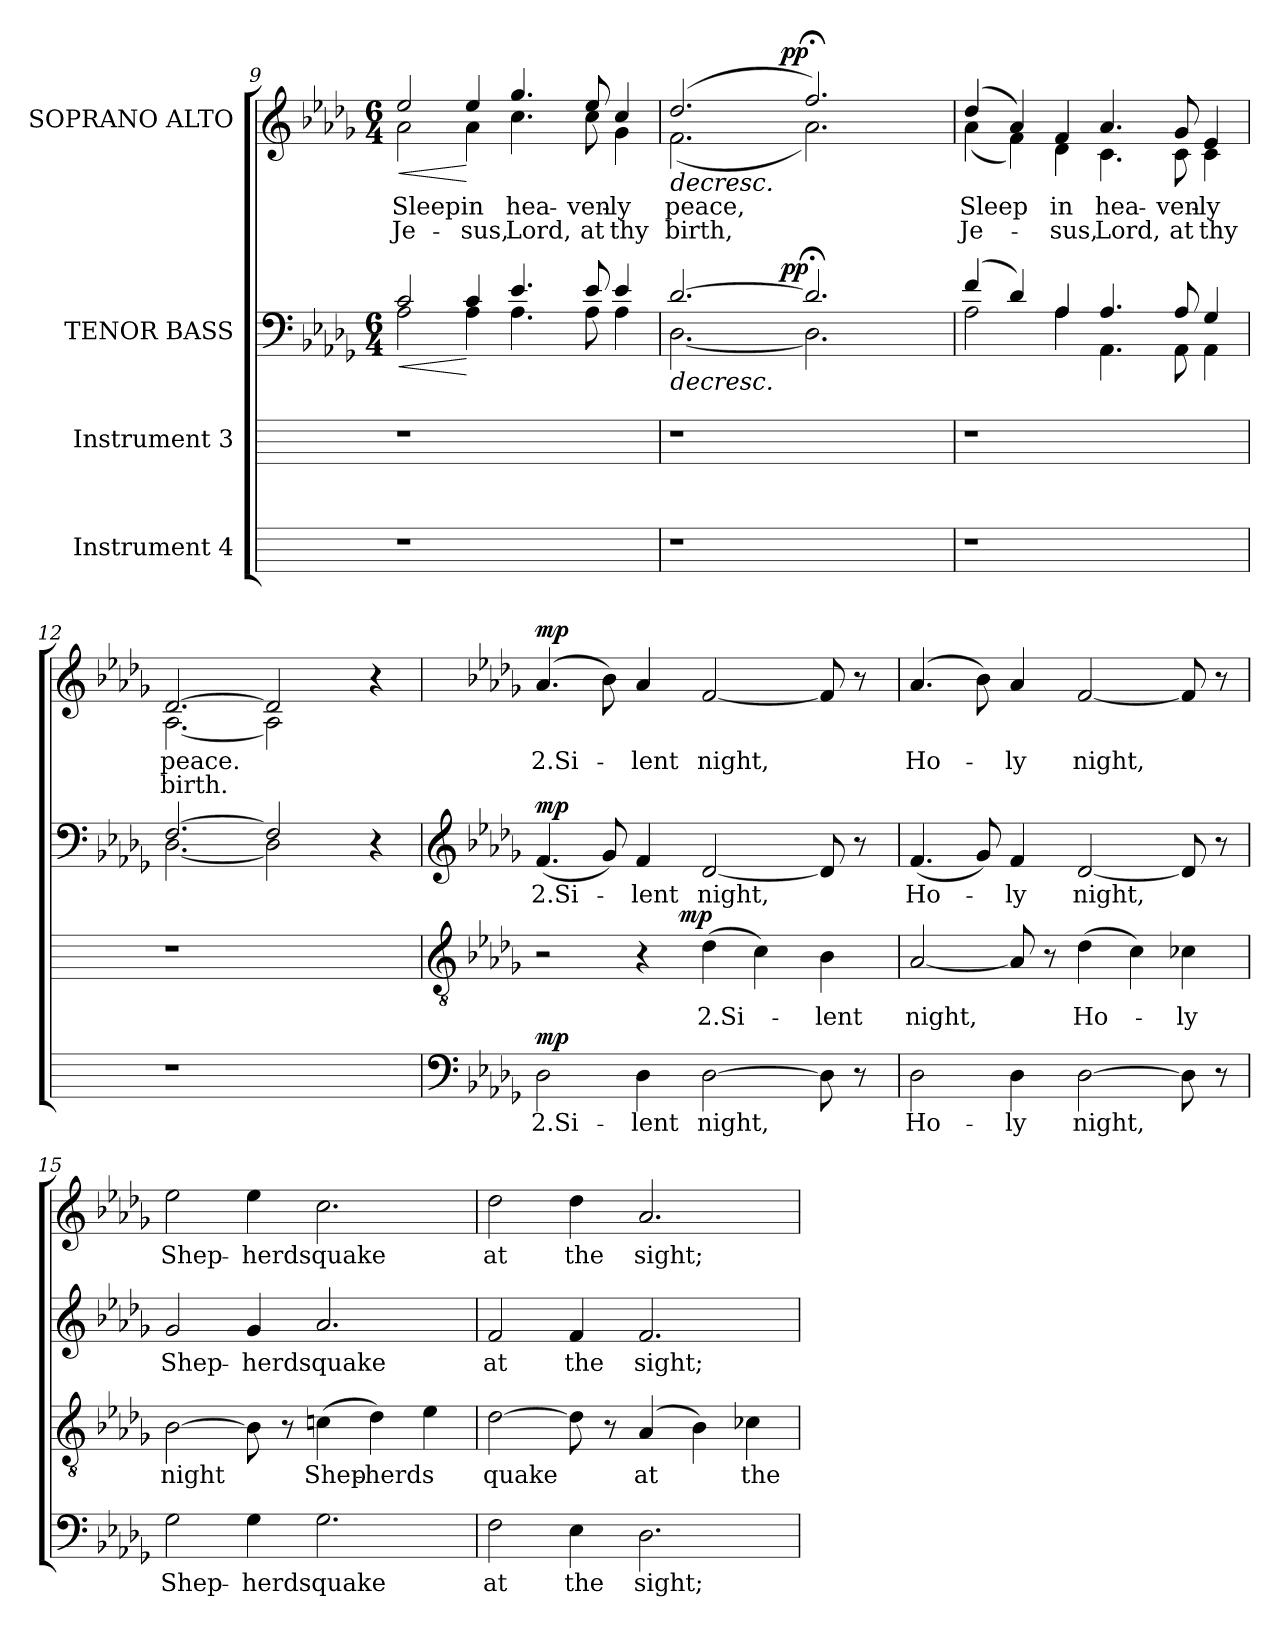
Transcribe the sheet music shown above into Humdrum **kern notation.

**kern	**text	**dynam	**kern	**text	**dynam	**kern	**text	**dynam	**kern	**text	**text	**dynam
*part4	*part4	*part4	*part3	*part3	*part3	*part2	*part2	*part2	*part1	*part1	*part1	*part1
*staff4	*staff4	*staff4	*staff3	*staff3	*staff3	*staff2	*staff2	*staff2	*staff1	*staff1	*staff1	*staff1
*I"Instrument 4	*	*	*I"Instrument 3	*	*	*I"TENOR  BASS	*	*	*I"SOPRANO  ALTO	*	*	*
!!LO:LB:g=z
*	*	*	*	*	*	*clefF4	*	*	*clefG2	*	*	*
*	*	*	*	*	*	*k[b-e-a-d-g-]	*	*	*k[b-e-a-d-g-]	*	*	*
*	*	*	*	*	*	*D-:	*	*	*D-:	*	*	*
*	*	*	*	*	*	*M6/4	*	*	*M6/4	*	*	*
=9	=9	=9	=9	=9	=9	=9	=9	=9	=9	=9	=9	=9
!	!	!	!	!	!	!	!	!LO:HP:b	!	!LO:LY:b:cj	!LO:LY:b:cj	!LO:HP:b
*	*	*	*	*	*	*^	*	*	*^	*	*	*
1r	.	.	1r	.	.	2c/	2A-\	.	<	2ee-/	2a-\	Sleep	Je-	<
!	!	!	!	!	!	!	!	!	!	!	!	!LO:LY:b:cj	!LO:LY:b:cj	!
.	.	.	.	.	.	4c/	4A-\	.	[	4ee-/	4a-\	-in	sus,	[
!	!	!	!	!	!	!	!	!	!	!	!	!LO:LY:b:cj	!LO:LY:b:cj	!
.	.	.	.	.	.	4.e-/	4.A-\	.	.	4.gg-/	4.cc\	hea-	-Lord,	.
2ryy	.	.	2ryy	.	.	.	.	.	.	.	.	.	.	.
!	!	!	!	!	!	!	!	!	!	!	!	!LO:LY:b:cj	!LO:LY:b:cj	!
.	.	.	.	.	.	8e-/	8A-\	.	.	8ee-/	8cc\	ven-	-at	.
!	!	!	!	!	!	!	!	!	!	!	!	!LO:LY:b:rj	!LO:LY:b:cj	!
.	.	.	.	.	.	4e-/	4A-\	.	.	4cc/	4g-\	ly	thy	.
=10	=10	=10	=10	=10	=10	=10	=10	=10	=10	=10	=10	=10	=10	=10
!	!	!	!	!	!	!	!	!	!LO:HP:b	!	!	!LO:LY:b	!LO:LY:b	!LO:HP:b
*	*	*	*	*	*	*	*^	*	*	*	*^	*	*	*
1r	.	.	1r	.	.	[>2.d-/	[<2.D-\	2ryy	.	>	(>2.dd-/	(<2.f\	2ryy	peace,	birth,	>
.	.	.	.	.	.	.	.	8ryy	.	.	.	.	8ryy	.	.	.
.	.	.	.	.	.	.	.	32ryy	.	.	.	.	32ryy	.	.	.
!	!	!	!	!	!	!	!	!	!	!LO:DY:b	!	!	!	!	!	!LO:DY:a
.	.	.	.	.	.	.	.	2ryy	.	pp	.	.	2ryy	.	.	pp
.	.	.	.	.	.	2.d-;<;/]	2.D-\]	.	.	]	2.ff;<;/)	2.a-\)	.	.	.	]
2ryy	.	.	2ryy	.	.	.	.	.	.	.	.	.	.	.	.	.
.	.	.	.	.	.	.	.	4ryy	.	.	.	.	4ryy	.	.	.
.	.	.	.	.	.	.	.	16.ryy	.	.	.	.	16.ryy	.	.	.
=11	=11	=11	=11	=11	=11	=11	=11	=11	=11	=11	=11	=11	=11	=11	=11	=11
!	!	!	!	!	!	!	!	!	!	!	!	!	!	!LO:LY:b	!LO:LY:b:cj	!
*	*	*	*	*	*	*	*v	*v	*	*	*	*	*	*	*	*
*	*	*	*	*	*	*	*	*	*	*	*v	*v	*	*	*
1r	.	.	1r	.	.	(>4f/	2A-\	.	.	(>4dd-/	(<4a-\	Sleep	Je-	.
.	.	.	.	.	.	4d-/)	.	.	.	4a-/)	4f\)	.	.	.
!	!	!	!	!	!	!	!	!	!	!	!	!LO:LY:b:cj	!LO:LY:b:cj	!
.	.	.	.	.	.	4A-/	4A-\	.	.	4f/	4d-\	-in	sus,	.
!	!	!	!	!	!	!	!	!	!	!	!	!LO:LY:b:cj	!LO:LY:b:cj	!
.	.	.	.	.	.	4.A-/	4.AA-\	.	.	4.a-/	4.c\	hea-	-Lord,	.
2ryy	.	.	2ryy	.	.	.	.	.	.	.	.	.	.	.
!	!	!	!	!	!	!	!	!	!	!	!	!LO:LY:b:cj	!LO:LY:b:cj	!
.	.	.	.	.	.	8A-/	8AA-\	.	.	8g-/	8c\	ven-	-at	.
!	!	!	!	!	!	!	!	!	!	!	!	!LO:LY:b:rj	!LO:LY:b:cj	!
.	.	.	.	.	.	4G-/	4AA-\	.	.	4e-/	4c\	ly	thy	.
=12	=12	=12	=12	=12	=12	=12	=12	=12	=12	=12	=12	=12	=12	=12
!	!	!	!	!	!	!	!	!	!	!	!	!LO:LY:b	!LO:LY:b	!
1r	.	.	1r	.	.	[>2.F/	[<2.D-\	.	.	[>2.d-/	[<2.A-\	peace.	birth.	.
.	.	.	.	.	.	2F/]	2D-\]	.	.	2d-/]	2A-\]	.	.	.
2ryy	.	.	2ryy	.	.	.	.	.	.	.	.	.	.	.
.	.	.	.	.	.	4r	4ryy	.	.	4r	4ryy	.	.	.
*	*	*	*	*	*	*v	*v	*	*	*	*	*	*	*
*	*	*	*	*	*	*	*	*	*v	*v	*	*	*
!!LO:PB:g=z
=13	=13!	=13!	=13	=13!	=13!	=13	=13!	=13!	=13!	=13!	=13!	=13!
*clefF4	*	*	*clefGv2	*	*	*clefG2	*	*	*	*	*	*
*k[b-e-a-d-g-]	*	*	*k[b-e-a-d-g-]	*	*	*	*	*	*	*	*	*
*D-:	*	*	*D-:	*	*	*	*	*	*	*	*	*
*	*	*	*	*	*	*^	*	*	*^	*	*	*
!	!LO:LY:b:cj	!LO:DY:a	!	!	!	!	!	!LO:LY:b:cj	!LO:DY:a	!	!	!LO:LY:b:cj	!	!LO:DY:a
*	*	*	*	*	*	*v	*v	*	*	*	*	*	*	*
*	*	*	*^	*	*	*	*	*	*v	*v	*	*	*
2D-\	2.Si-	mp	2r	2ryy	.	.	(<4.f/	2.Si-	mp	(>4.a-/	2.Si-	.	mp
.	.	.	.	.	.	.	8g-/)	.	.	8b-\)	.	.	.
!	!LO:LY:b:cj	!	!	!	!	!	!	!LO:LY:b:cj	!	!	!LO:LY:b:cj	!	!
4D-\	-lent	.	4r	8.ryy	.	.	4f/	-lent	.	4a-/	-lent	.	.
!	!	!	!	!	!	!LO:DY:a	!	!	!	!	!	!	!
.	.	.	.	2ryy	.	mp	.	.	.	.	.	.	.
!	!LO:LY:b	!	!	!	!LO:LY:b:cj	!	!	!LO:LY:b	!	!	!LO:LY:b	!	!
[>2D-\	night,	.	(>4d-\	.	2.Si-	.	[<2d-/	night,	.	[<2f/	night,	.	.
.	.	.	4c\)	.	.	.	.	.	.	.	.	.	.
.	.	.	.	4ryy	.	.	.	.	.	.	.	.	.
!	!	!	!	!	!LO:LY:b:cj	!	!	!	!	!	!	!	!
8D-\]	.	.	4B-\	.	-lent	.	8d-/]	.	.	8f/]	.	.	.
8r	.	.	.	.	.	.	8r	.	.	8r	.	.	.
.	.	.	.	16ryy	.	.	.	.	.	.	.	.	.
=14	=14	=14	=14	=14	=14	=14	=14	=14	=14	=14	=14	=14	=14
!	!LO:LY:b	!	!	!	!LO:LY:b	!	!	!LO:LY:b	!	!	!LO:LY:b	!	!
*	*	*	*v	*v	*	*	*	*	*	*	*	*	*
2D-\	Ho-	.	[<2A-/	night,	.	(<4.f/	Ho-	.	(>4.a-/	Ho-	.	.
.	.	.	.	.	.	8g-/)	.	.	8b-\)	.	.	.
!	!LO:LY:b:cj	!	!	!	!	!	!LO:LY:b:cj	!	!	!LO:LY:b:cj	!	!
4D-\	-ly	.	8A-/]	.	.	4f/	-ly	.	4a-/	-ly	.	.
.	.	.	8r	.	.	.	.	.	.	.	.	.
!	!LO:LY:b	!	!	!LO:LY:b	!	!	!LO:LY:b	!	!	!LO:LY:b	!	!
[>2D-\	night,	.	(>4d-\	Ho-	.	[<2d-/	night,	.	[<2f/	night,	.	.
.	.	.	4c\)	.	.	.	.	.	.	.	.	.
!	!	!	!	!LO:LY:b:cj	!	!	!	!	!	!	!	!
8D-\]	.	.	4c-X\	-ly	.	8d-/]	.	.	8f/]	.	.	.
8r	.	.	.	.	.	8r	.	.	8r	.	.	.
=15	=15	=15	=15	=15	=15	=15	=15	=15	=15	=15	=15	=15
!	!LO:LY:b	!	!	!LO:LY:b	!	!	!LO:LY:b	!	!	!LO:LY:b	!	!
2G-\	Shep-	.	[>2B-\	night	.	2g-/	Shep-	.	2ee-\	Shep-	.	.
!	!LO:LY:b:rj	!	!	!	!	!	!LO:LY:b:rj	!	!	!LO:LY:b:rj	!	!
4G-\	-herds	.	8B-\]	.	.	4g-/	-herds	.	4ee-\	-herds	.	.
.	.	.	8r	.	.	.	.	.	.	.	.	.
!	!LO:LY:b:cj	!	!	!LO:LY:b	!	!	!LO:LY:b:cj	!	!	!LO:LY:b:cj	!	!
2.G-\	quake	.	(>4cn\	Shep-	.	2.a-/	quake	.	2.cc\	quake	.	.
!	!	!	!	!LO:LY:b:cj	!	!	!	!	!	!	!	!
.	.	.	4d-\)	-herds	.	.	.	.	.	.	.	.
.	.	.	4e-\	.	.	.	.	.	.	.	.	.
=16	=16	=16	=16	=16	=16	=16	=16	=16	=16	=16	=16	=16
!	!LO:LY:b:cj	!	!	!LO:LY:b	!	!	!LO:LY:b:cj	!	!	!LO:LY:b:cj	!	!
2F\	at	.	[>2d-\	quake	.	2f/	at	.	2dd-\	at	.	.
!	!LO:LY:b:cj	!	!	!	!	!	!LO:LY:b:cj	!	!	!LO:LY:b:cj	!	!
4E-\	the	.	8d-\]	.	.	4f/	the	.	4dd-\	the	.	.
.	.	.	8r	.	.	.	.	.	.	.	.	.
!	!LO:LY:b:cj	!	!	!LO:LY:b:cj	!	!	!LO:LY:b:cj	!	!	!LO:LY:b:cj	!	!
2.D-\	sight;	.	(>4A-/	at	.	2.f/	sight;	.	2.a-/	sight;	.	.
.	.	.	4B-\)	.	.	.	.	.	.	.	.	.
!	!	!	!	!LO:LY:b:cj	!	!	!	!	!	!	!	!
.	.	.	4c-X\	the	.	.	.	.	.	.	.	.
=	=	=	=	=	=	=	=	=	=	=	=	=
*-	*-	*-	*-	*-	*-	*-	*-	*-	*-	*-	*-	*-
